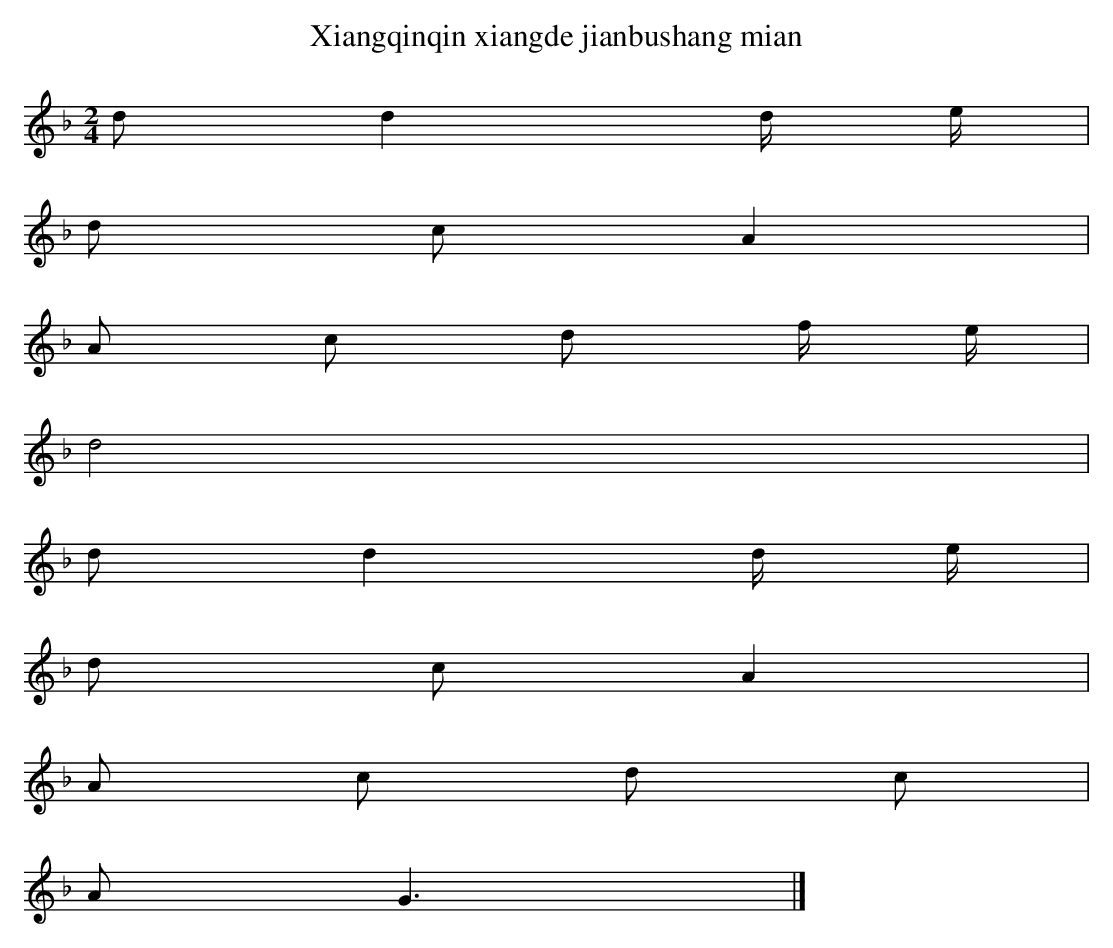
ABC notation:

X:1
T: Xiangqinqin xiangde jianbushang mian
L: 1/8
M: 2/4
K: F
dd2d/ e/ [I:setbarnb 1]|
d cA2 |
A c d f/ e/ |
d4 |
dd2d/ e/ |
d cA2 |
A c d c |
AG3 |]
